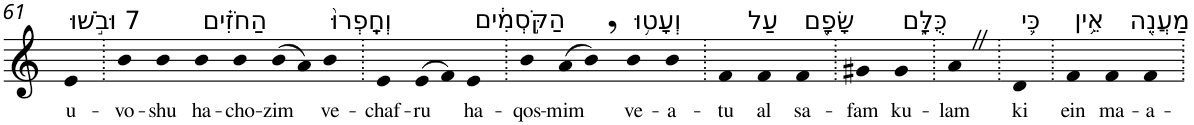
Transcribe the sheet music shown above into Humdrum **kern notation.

**kern	**text
*part1	*part1
*staff1	*staff1
*I"Piano	*
*I'Pno	*
!!LO:PB:g=z
*clefG2	*
*k[]	*
=61	=61
!LO:TX:a:t=7 וּבֹ֣שׁוּ	!
!	!LO:LY:b
4e	u-
=62.	=62.
!	!LO:LY:b
4b	-vo-
!	!LO:LY:b
4b	-shu
!LO:TX:a:t=הַחֹזִ֗ים	!
!	!LO:LY:b
4b	ha-
!	!LO:LY:b
4b	-cho-
!	!LO:LY:b
(>8b	-zim
8a)	.
!LO:TX:a:t=וְחָֽפְרוּ֙	!
!	!LO:LY:b
4b	ve-
=63.	=63.
!	!LO:LY:b
4e	-chaf-
!	!LO:LY:b
(>8e	-ru
8f)	.
!LO:TX:a:t=הַקֹּ֣סְמִ֔ים	!
!	!LO:LY:b
4e	ha-
=64.	=64.
!	!LO:LY:b
4b	-qos-
!	!LO:LY:b
(>8a	-mim
8b,)	.
!LO:TX:a:t=וְעָט֥וּ	!
!	!LO:LY:b
4b	ve-
!	!LO:LY:b
4b	-a-
=65.	=65.
!	!LO:LY:b
4f	-tu
!LO:TX:a:t=עַל	!
!	!LO:LY:b
4f	al
!LO:TX:a:t=שָׂפָ֖ם	!
!	!LO:LY:b
4f	sa-
=66.	=66.
!	!LO:LY:b
4g#X	-fam
!LO:TX:a:t=כֻּלָּ֑ם	!
!	!LO:LY:b
4g#	ku-
=67.	=67.
!	!LO:LY:b
4aZ	-lam
=68.	=68.
!LO:TX:a:t=כִּ֛י	!
!	!LO:LY:b
4d	ki
=69.	=69.
!LO:TX:a:t=אֵ֥ין	!
!	!LO:LY:b
4f	ein
!LO:TX:a:t=מַעֲנֵ֖ה	!
!	!LO:LY:b
4f	ma-
!	!LO:LY:b
4f	-a-
=.	=.
*-	*-
